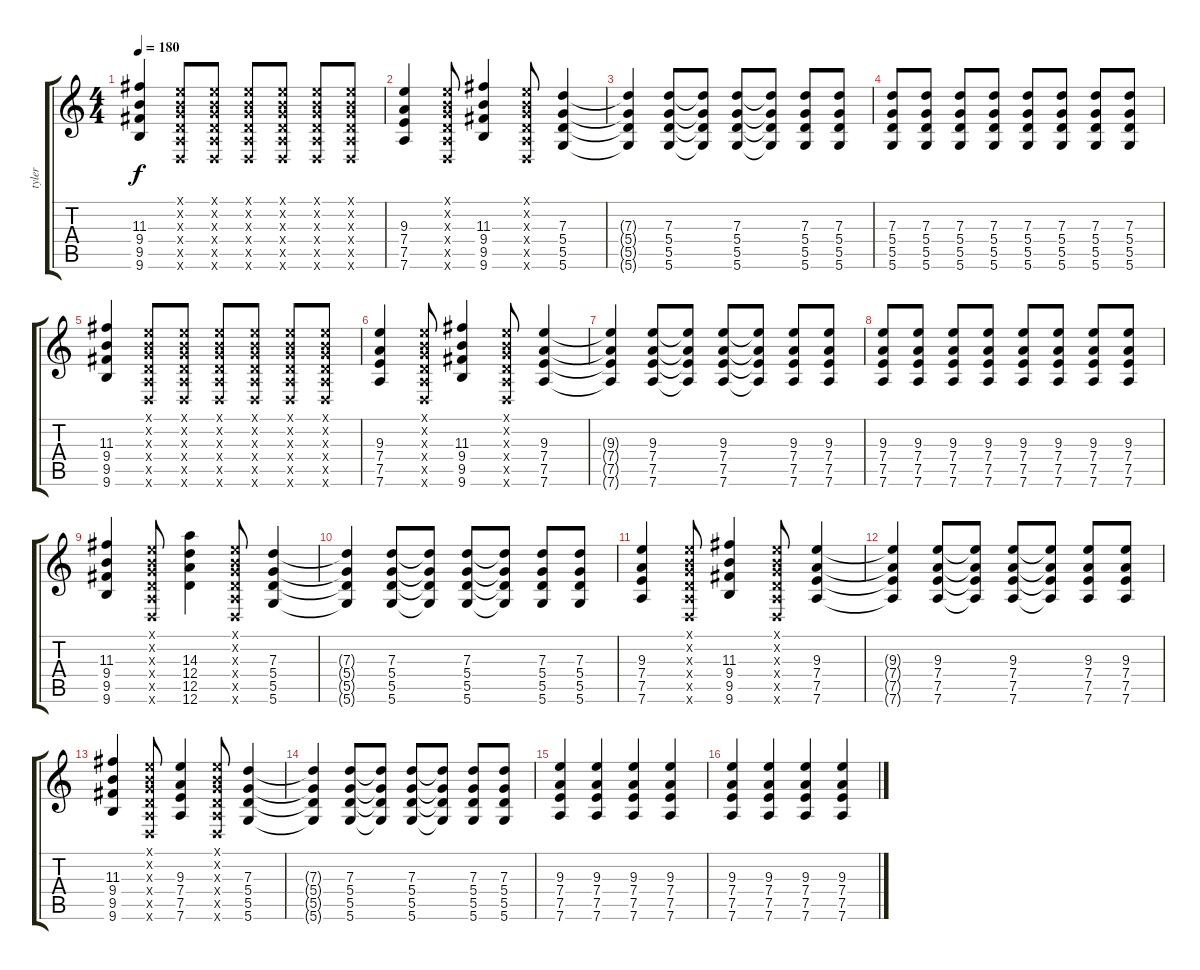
\track ("tyler" "tyler") {instrument distortionguitar}
\staff {score tabs}
\tuning (E4 B3 G3 D3 A2 D2) {hide}
\ts (4 4)
\tempo 180
\clef g2
\ks c
(11.3 9.4 9.5 9.6).4{dy f} (0.1{x} 0.2{x} 0.3{x} 0.4{x} 0.5{x} 0.6{x}).8 (0.1{x} 0.2{x} 0.3{x} 0.4{x} 0.5{x} 0.6{x}).8 (0.1{x} 0.2{x} 0.3{x} 0.4{x} 0.5{x} 0.6{x}).8 (0.1{x} 0.2{x} 0.3{x} 0.4{x} 0.5{x} 0.6{x}).8 (0.1{x} 0.2{x} 0.3{x} 0.4{x} 0.5{x} 0.6{x}).8 (0.1{x} 0.2{x} 0.3{x} 0.4{x} 0.5{x} 0.6{x}).8 |
(9.3 7.4 7.5 7.6).4 (0.1{x} 0.2{x} 0.3{x} 0.4{x} 0.5{x} 0.6{x}).8 (11.3 9.4 9.5 9.6).4 (0.1{x} 0.2{x} 0.3{x} 0.4{x} 0.5{x} 0.6{x}).8 (7.3 5.4 5.5 5.6).4 |
(7.3{t} 5.4{t} 5.5{t} 5.6{t}).4 (7.3 5.4 5.5 5.6).8 (7.3{t} 5.4{t} 5.5{t} 5.6{t}).8 (7.3 5.4 5.5 5.6).8 (7.3{t} 5.4{t} 5.5{t} 5.6{t}).8 (7.3 5.4 5.5 5.6).8 (7.3 5.4 5.5 5.6).8 |
(7.3 5.4 5.5 5.6).8 (7.3 5.4 5.5 5.6).8 (7.3 5.4 5.5 5.6).8 (7.3 5.4 5.5 5.6).8 (7.3 5.4 5.5 5.6).8 (7.3 5.4 5.5 5.6).8 (7.3 5.4 5.5 5.6).8 (7.3 5.4 5.5 5.6).8 |
(11.3 9.4 9.5 9.6).4 (0.1{x} 0.2{x} 0.3{x} 0.4{x} 0.5{x} 0.6{x}).8 (0.1{x} 0.2{x} 0.3{x} 0.4{x} 0.5{x} 0.6{x}).8 (0.1{x} 0.2{x} 0.3{x} 0.4{x} 0.5{x} 0.6{x}).8 (0.1{x} 0.2{x} 0.3{x} 0.4{x} 0.5{x} 0.6{x}).8 (0.1{x} 0.2{x} 0.3{x} 0.4{x} 0.5{x} 0.6{x}).8 (0.1{x} 0.2{x} 0.3{x} 0.4{x} 0.5{x} 0.6{x}).8 |
(9.3 7.4 7.5 7.6).4 (0.1{x} 0.2{x} 0.3{x} 0.4{x} 0.5{x} 0.6{x}).8 (11.3 9.4 9.5 9.6).4 (0.1{x} 0.2{x} 0.3{x} 0.4{x} 0.5{x} 0.6{x}).8 (9.3 7.4 7.5 7.6).4 |
(9.3{t} 7.4{t} 7.5{t} 7.6{t}).4 (9.3 7.4 7.5 7.6).8 (9.3{t} 7.4{t} 7.5{t} 7.6{t}).8 (9.3 7.4 7.5 7.6).8 (9.3{t} 7.4{t} 7.5{t} 7.6{t}).8 (9.3 7.4 7.5 7.6).8 (9.3 7.4 7.5 7.6).8 |
(9.3 7.4 7.5 7.6).8 (9.3 7.4 7.5 7.6).8 (9.3 7.4 7.5 7.6).8 (9.3 7.4 7.5 7.6).8 (9.3 7.4 7.5 7.6).8 (9.3 7.4 7.5 7.6).8 (9.3 7.4 7.5 7.6).8 (9.3 7.4 7.5 7.6).8 |
(11.3 9.4 9.5 9.6).4 (0.1{x} 0.2{x} 0.3{x} 0.4{x} 0.5{x} 0.6{x}).8 (14.3 12.4 12.5 12.6).4 (0.1{x} 0.2{x} 0.3{x} 0.4{x} 0.5{x} 0.6{x}).8 (7.3 5.4 5.5 5.6).4 |
(7.3{t} 5.4{t} 5.5{t} 5.6{t}).4 (7.3 5.4 5.5 5.6).8 (7.3{t} 5.4{t} 5.5{t} 5.6{t}).8 (7.3 5.4 5.5 5.6).8 (7.3{t} 5.4{t} 5.5{t} 5.6{t}).8 (7.3 5.4 5.5 5.6).8 (7.3 5.4 5.5 5.6).8 |
(9.3 7.4 7.5 7.6).4 (0.1{x} 0.2{x} 0.3{x} 0.4{x} 0.5{x} 0.6{x}).8 (11.3 9.4 9.5 9.6).4 (0.1{x} 0.2{x} 0.3{x} 0.4{x} 0.5{x} 0.6{x}).8 (9.3 7.4 7.5 7.6).4 |
(9.3{t} 7.4{t} 7.5{t} 7.6{t}).4 (9.3 7.4 7.5 7.6).8 (9.3{t} 7.4{t} 7.5{t} 7.6{t}).8 (9.3 7.4 7.5 7.6).8 (9.3{t} 7.4{t} 7.5{t} 7.6{t}).8 (9.3 7.4 7.5 7.6).8 (9.3 7.4 7.5 7.6).8 |
(11.3 9.4 9.5 9.6).4 (0.1{x} 0.2{x} 0.3{x} 0.4{x} 0.5{x} 0.6{x}).8 (9.3 7.4 7.5 7.6).4 (0.1{x} 0.2{x} 0.3{x} 0.4{x} 0.5{x} 0.6{x}).8 (7.3 5.4 5.5 5.6).4 |
(7.3{t} 5.4{t} 5.5{t} 5.6{t}).4 (7.3 5.4 5.5 5.6).8 (7.3{t} 5.4{t} 5.5{t} 5.6{t}).8 (7.3 5.4 5.5 5.6).8 (7.3{t} 5.4{t} 5.5{t} 5.6{t}).8 (7.3 5.4 5.5 5.6).8 (7.3 5.4 5.5 5.6).8 |
(9.3 7.4 7.5 7.6).4 (9.3 7.4 7.5 7.6).4 (9.3 7.4 7.5 7.6).4 (9.3 7.4 7.5 7.6).4 |
(9.3 7.4 7.5 7.6).4 (9.3 7.4 7.5 7.6).4 (9.3 7.4 7.5 7.6).4 (9.3 7.4 7.5 7.6).4
